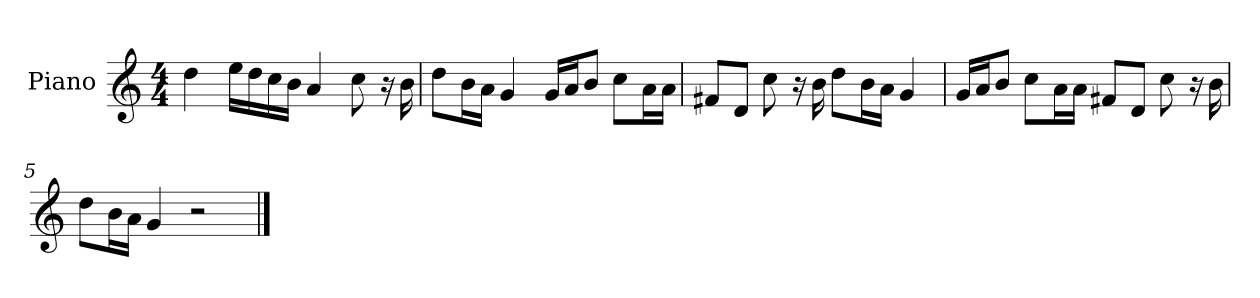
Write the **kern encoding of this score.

**kern
*part1
*staff1
*I"Piano
*I'P-no
*clefG2
*k[]
*M4/4
*MM92
=1
4dd\
16ee\LL
16dd\
16cc\
16b\JJ
4a/
8cc\
16r
16b\
=2
8dd\L
16b\L
16a\JJ
4g/
16g/LL
16a/J
8b/J
8cc\L
16a\L
16a\JJ
=3
8f#X/L
8d/J
8cc\
16r
16b\
8dd\L
16b\L
16a\JJ
4g/
=4
16g/LL
16a/J
8b/J
8cc\L
16a\L
16a\JJ
8f#X/L
8d/J
8cc\
16r
16b\
!!LO:LB:g=z
=5
8dd\L
16b\L
16a\JJ
4g/
2r
==
*-
